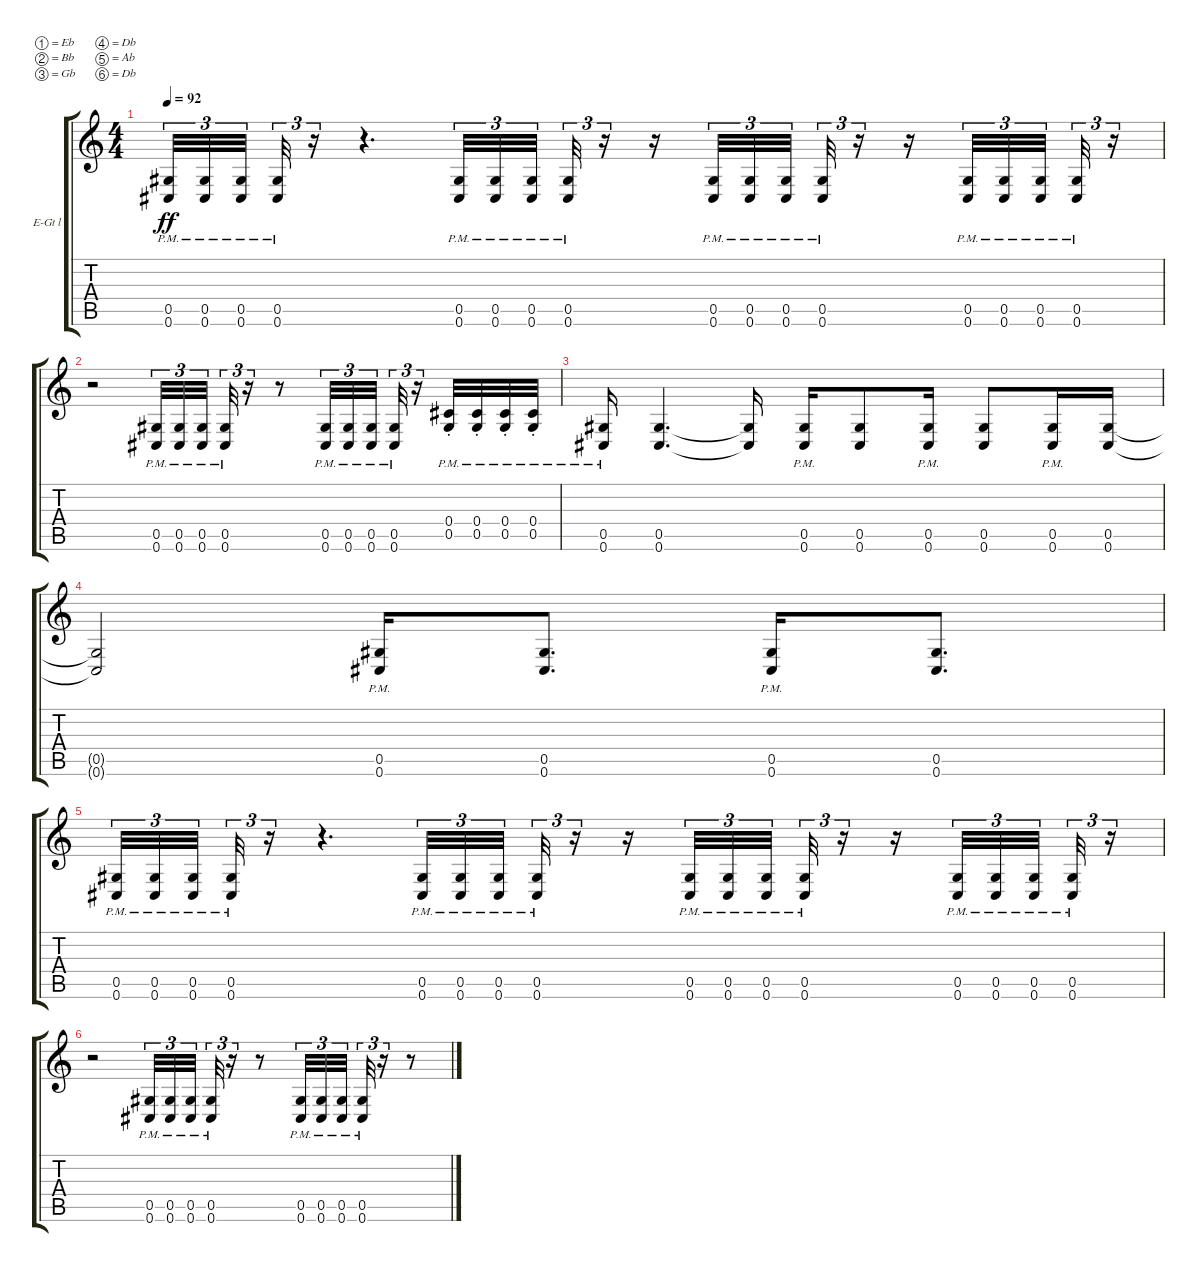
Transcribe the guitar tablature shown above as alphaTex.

\defaultSystemsLayout 4
\bracketExtendMode groupsimilarinstruments
\firstSystemTrackNameOrientation horizontal
\otherSystemsTrackNameOrientation horizontal
\track ("Extra Guitar l" "E-Gt l") {instrument overdrivenguitar}
\staff {score tabs}
\tuning (Eb4 Bb3 Gb3 Db3 Ab2 Db2)
\ts (4 4)
\tempo 92
\clef g2
\scale
0.333333
\ks c
(0.6{pm} 0.5{pm}).32{tu (3 2) dy ff} (0.6{pm} 0.5{pm}).32{tu (3 2)} (0.6{pm} 0.5{pm}).32{tu (3 2)} (0.6{pm} 0.5{pm}).32{tu (3 2)} r.16{tu (3 2)} r.4{d} (0.6{pm} 0.5{pm}).32{tu (3 2)} (0.6{pm} 0.5{pm}).32{tu (3 2)} (0.6{pm} 0.5{pm}).32{tu (3 2)} (0.5{pm} 0.6{pm}).32{tu (3 2)} r.16{tu (3 2)} r.16 (0.6{pm} 0.5{pm}).32{tu (3 2)} (0.6{pm} 0.5{pm}).32{tu (3 2)} (0.6{pm} 0.5{pm}).32{tu (3 2)} (0.6{pm} 0.5{pm}).32{tu (3 2)} r.16{tu (3 2)} r.16 (0.6{pm} 0.5{pm}).32{tu (3 2)} (0.6{pm} 0.5{pm}).32{tu (3 2)} (0.6{pm} 0.5{pm}).32{tu (3 2)} (0.5{pm} 0.6{pm}).32{tu (3 2)} r.16{tu (3 2)} |
\scale
0.333333 r.2 (0.6{pm} 0.5{pm}).32{tu (3 2)} (0.6{pm} 0.5{pm}).32{tu (3 2)} (0.6{pm} 0.5{pm}).32{tu (3 2)} (0.6{pm} 0.5{pm}).32{tu (3 2)} r.16{tu (3 2)} r.8 (0.6{pm} 0.5{pm}).32{tu (3 2)} (0.6{pm} 0.5{pm}).32{tu (3 2)} (0.6{pm} 0.5{pm}).32{tu (3 2)} (0.5{pm} 0.6{pm}).32{tu (3 2)} r.16{tu (3 2)} (0.5{pm st} 0.4{pm st}).32 (0.5{pm st} 0.4{pm st}).32 (0.5{pm st} 0.4{pm st}).32 (0.5{pm st} 0.4{pm st}).32 |
\scale
0.333333 (0.6{pm} 0.5{pm}).16 (0.5 0.6).4{d} (0.5{t} 0.6{t}).16 (0.6{pm} 0.5{pm}).16 (0.5 0.6).8 (0.6{pm} 0.5{pm}).16 (0.5 0.6).8 (0.6{pm} 0.5{pm}).16 (0.5 0.6).16 |
\scale
0.333333 (0.6{t} 0.5{t}).2 (0.5{pm} 0.6{pm}).16 (0.5 0.6).8{d} (0.5{pm} 0.6{pm}).16 (0.5 0.6).8{d} |
\scale
0.333333 (0.6{pm} 0.5{pm}).32{tu (3 2)} (0.6{pm} 0.5{pm}).32{tu (3 2)} (0.6{pm} 0.5{pm}).32{tu (3 2)} (0.6{pm} 0.5{pm}).32{tu (3 2)} r.16{tu (3 2)} r.4{d} (0.6{pm} 0.5{pm}).32{tu (3 2)} (0.6{pm} 0.5{pm}).32{tu (3 2)} (0.6{pm} 0.5{pm}).32{tu (3 2)} (0.5{pm} 0.6{pm}).32{tu (3 2)} r.16{tu (3 2)} r.16 (0.6{pm} 0.5{pm}).32{tu (3 2)} (0.6{pm} 0.5{pm}).32{tu (3 2)} (0.6{pm} 0.5{pm}).32{tu (3 2)} (0.6{pm} 0.5{pm}).32{tu (3 2)} r.16{tu (3 2)} r.16 (0.6{pm} 0.5{pm}).32{tu (3 2)} (0.6{pm} 0.5{pm}).32{tu (3 2)} (0.6{pm} 0.5{pm}).32{tu (3 2)} (0.5{pm} 0.6{pm}).32{tu (3 2)} r.16{tu (3 2)} |
\scale
0.333333 r.2 (0.6{pm} 0.5{pm}).32{tu (3 2)} (0.6{pm} 0.5{pm}).32{tu (3 2)} (0.6{pm} 0.5{pm}).32{tu (3 2)} (0.6{pm} 0.5{pm}).32{tu (3 2)} r.16{tu (3 2)} r.8 (0.6{pm} 0.5{pm}).32{tu (3 2)} (0.6{pm} 0.5{pm}).32{tu (3 2)} (0.6{pm} 0.5{pm}).32{tu (3 2)} (0.5{pm} 0.6{pm}).32{tu (3 2)} r.16{tu (3 2)} r.8 |
\scale
0.333333 |
\scale
0.333333
